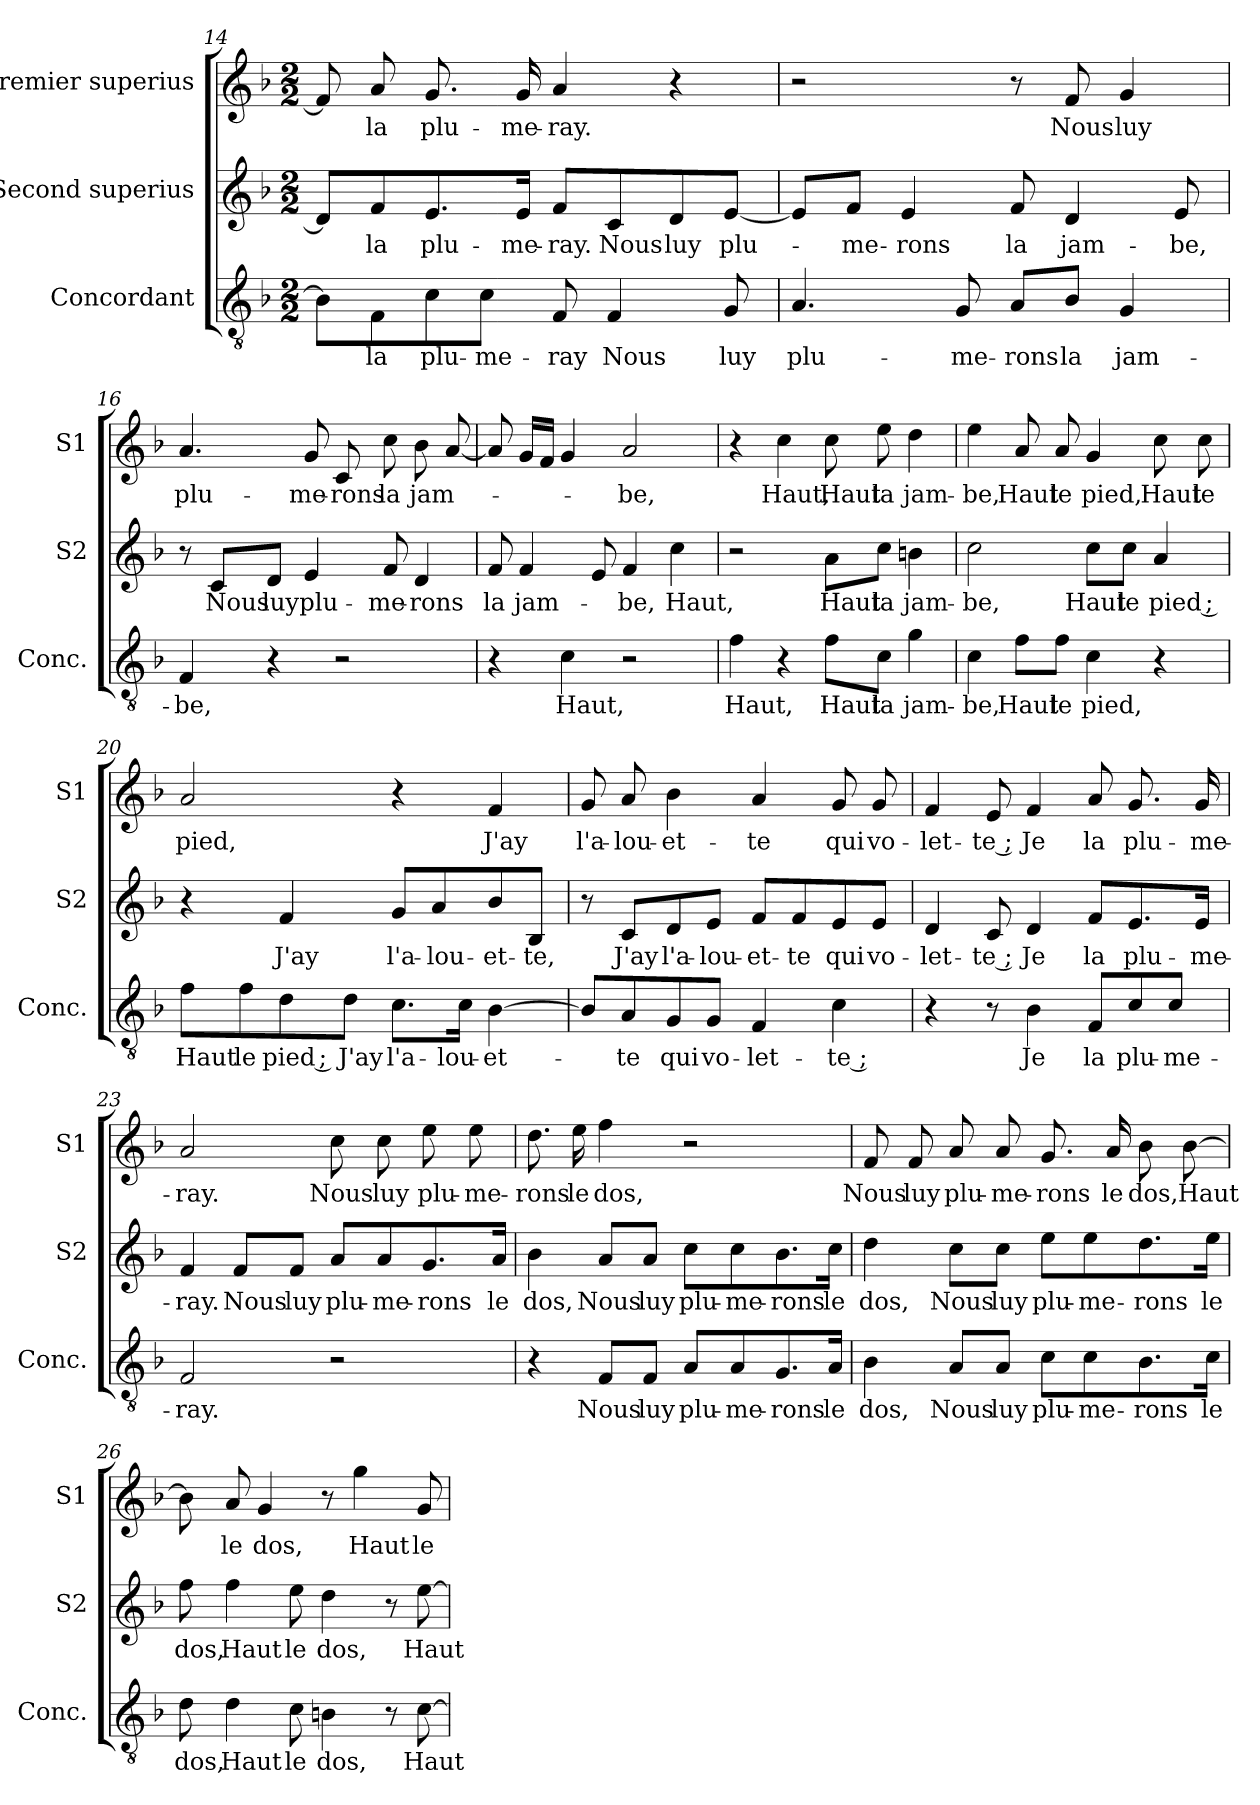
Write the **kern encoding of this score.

**kern	**text	**kern	**text	**kern	**text
*part3	*part3	*part2	*part2	*part1	*part1
*staff3	*staff3	*staff2	*staff2	*staff1	*staff1
*I"Concordant	*	*I"Second superius	*	*I"Premier superius	*
*I'Conc.	*	*I'S2	*	*I'S1	*
*clefGv2	*	*clefG2	*	*clefG2	*
*ITrd7c12	*	*	*	*	*
*k[b-]	*	*k[b-]	*	*k[b-]	*
*F:	*	*F:	*	*F:	*
*M2/2	*	*M2/2	*	*M2/2	*
=14	=14	=14	=14	=14	=14
8BB-\L]	.	8d/L]	.	8f/]	.
8FF\	la	8f/	la	8a/	la
8C\	plu-	8.e/	plu-	8.g/	plu-
8C\J	-me-	.	.	.	.
.	.	16e/Jk	-me-	16g/	-me-
8FF/	-ray	8f/L	-ray.	4a/	-ray.
4FF/	Nous	8c/	Nous	.	.
.	.	8d/	luy	4r	.
8GG/	luy	[8e/J	plu-	.	.
=15	=15	=15	=15	=15	=15
4.AA/	plu-	8e/L]	.	2r	.
.	.	8f/J	-me-	.	.
.	.	4e/	-rons	.	.
8GG/	-me-	.	.	.	.
8AA/L	-rons	8f/	la	8r	.
8BB-/J	la	4d/	jam-	8f/	Nous
4GG/	jam-	.	.	4g/	luy
.	.	8e/	-be,	.	.
!!LO:PB:g=z
=16	=16	=16	=16	=16	=16
4FF/	-be,	8r	.	4.a/	plu-
.	.	8c/L	Nous	.	.
4r	.	8d/J	luy	.	.
.	.	4e/	plu-	8g/	-me-
2r	.	.	.	8c/	-rons
.	.	8f/	-me-	8cc\	la
.	.	4d/	-rons	8b-\	jam-
.	.	.	.	[8a/	.
=17	=17	=17	=17	=17	=17
4r	.	8f/	la	8a/]	.
.	.	4f/	jam-	16g/LL	.
.	.	.	.	16f/JJ	.
4C\	Haut,	.	.	4g/	.
.	.	8e/	.	.	.
2r	.	4f/	-be,	2a/	-be,
.	.	4cc\	Haut,	.	.
=18	=18	=18	=18	=18	=18
4F\	Haut,	2r	.	4r	.
4r	.	.	.	4cc\	Haut,
8F\L	Haut	8a\L	Haut	8cc\	Haut
8C\J	la	8cc\J	la	8ee\	la
4G\	jam-	4bn\	jam-	4dd\	jam-
=19	=19	=19	=19	=19	=19
4C\	be,	2cc\	-be,	4ee\	-be,
8F\L	Haut	.	.	8a/	Haut
8F\J	le	.	.	8a/	le
4C\	pied,	8cc\L	Haut	4g/	pied,
.	.	8cc\J	le	.	.
4r	.	4a/	pied ;	8cc\	Haut
.	.	.	.	8cc\	le
!!LO:LB:g=z
=20	=20	=20	=20	=20	=20
8F\L	Haut	4r	.	2a/	pied,
8F\	le	.	.	.	.
8D\	pied ;	4f/	J'ay	.	.
8D\J	J'ay	.	.	.	.
8.C\L	l'a-	8g/L	l'a-	4r	.
.	.	8a/	-lou-	.	.
16C\Jk	-lou-	.	.	.	.
[4BB-\	-et-	8b-/	-et-	4f/	J'ay
.	.	8B-/J	-te,	.	.
=21	=21	=21	=21	=21	=21
8BB-/L]	.	8r	.	8g/	l'a-
8AA/	-te	8c/L	J'ay	8a/	-lou-
8GG/	qui	8d/	l'a-	4b-\	-et-
8GG/J	vo-	8e/J	-lou-	.	.
4FF/	-let-	8f/L	-et-	4a/	-te
.	.	8f/	-te	.	.
4C\	-te ;	8e/	qui	8g/	qui
.	.	8e/J	vo-	8g/	vo-
=22	=22	=22	=22	=22	=22
4r	.	4d/	-let-	4f/	-let-
8r	.	8c/	-te ;	8e/	-te ;
4BB-\	Je	4d/	Je	4f/	Je
8FF/L	la	8f/L	la	8a/	la
8C/	plu-	8.e/	plu-	8.g/	plu-
8C/J	-me-	.	.	.	.
.	.	16e/Jk	-me-	16g/	-me-
=23	=23	=23	=23	=23	=23
2FF/	-ray.	4f/	-ray.	2a/	-ray.
.	.	8f/L	Nous	.	.
.	.	8f/J	luy	.	.
2r	.	8a/L	plu-	8cc\	Nous
.	.	8a/	-me-	8cc\	luy
.	.	8.g/	-rons	8ee\	plu-
.	.	.	.	8ee\	-me-
.	.	16a/Jk	le	.	.
!!LO:LB:g=z
=24	=24	=24	=24	=24	=24
4r	.	4b-\	dos,	8.dd\	-rons
.	.	.	.	16ee\	le
8FF/L	Nous	8a/L	Nous	4ff\	dos,
8FF/J	luy	8a/J	luy	.	.
8AA/L	plu-	8cc\L	plu-	2r	.
8AA/	-me-	8cc\	-me-	.	.
8.GG/	-rons	8.b-\	-rons	.	.
16AA/Jk	le	16cc\Jk	le	.	.
=25	=25	=25	=25	=25	=25
4BB-\	dos,	4dd\	dos,	8f/	Nous
.	.	.	.	8f/	luy
8AA/L	Nous	8cc\L	Nous	8a/	plu-
8AA/J	luy	8cc\J	luy	8a/	-me-
8C\L	plu-	8ee\L	plu-	8.g/	-rons
8C\	-me-	8ee\	-me-	.	.
.	.	.	.	16a/	le
8.BB-\	-rons	8.dd\	-rons	8b-\	dos,
.	.	.	.	[8b-\	Haut
16C\Jk	le	16ee\Jk	le	.	.
=26	=26	=26	=26	=26	=26
8D\	dos,	8ff\	dos,	8b-\]	.
4D\	Haut	4ff\	Haut	8a/	le
.	.	.	.	4g/	dos,
8C\	le	8ee\	le	.	.
4BBn\	dos,	4dd\	dos,	8r	.
.	.	.	.	4gg\	Haut
8r	.	8r	.	.	.
[8C\	Haut	[8ee\	Haut	8g/	le
=	=	=	=	=	=
*-	*-	*-	*-	*-	*-
